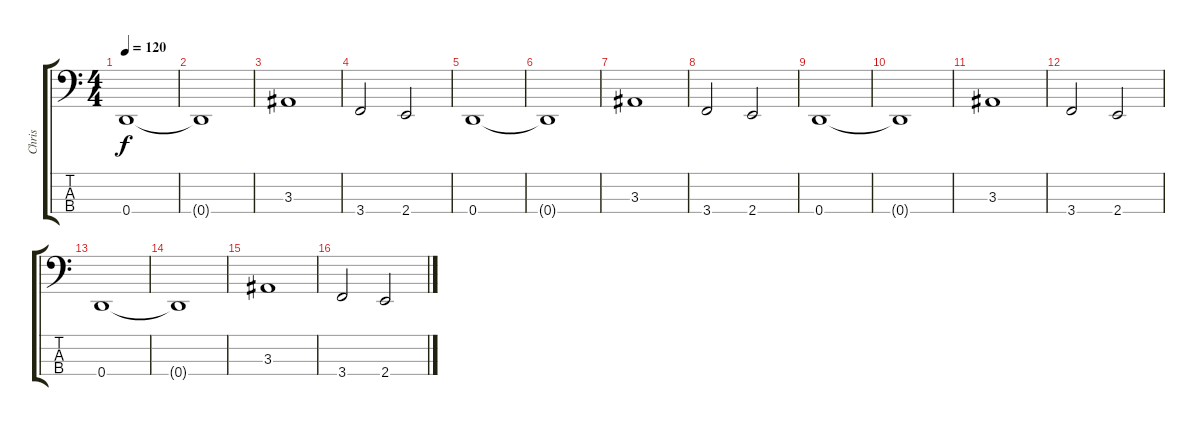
\track ("Chris" "Chris") {instrument electricbassfinger}
\staff {score tabs}
\tuning (F2 C2 G1 D1) {hide}
\ts (4 4)
\tempo 120
\clef f4
\ks c
0.4.1{dy f} |
0.4{t}.1 |
3.3.1 |
3.4.2 2.4.2 |
0.4.1 |
0.4{t}.1 |
3.3.1 |
3.4.2 2.4.2 |
0.4.1 |
0.4{t}.1 |
3.3.1 |
3.4.2 2.4.2 |
0.4.1 |
0.4{t}.1 |
3.3.1 |
3.4.2 2.4.2
